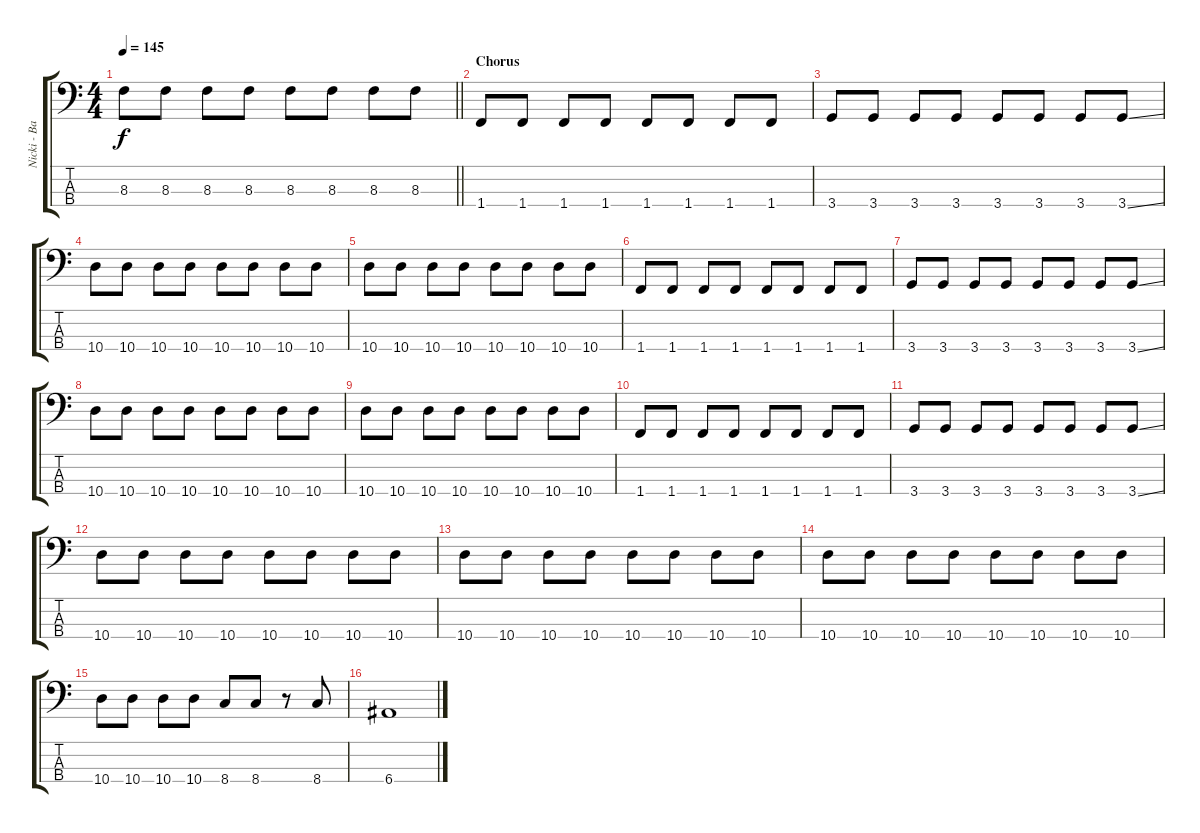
\track ("Nicki - Bass" "Nicki - Ba") {instrument electricbassfinger}
\staff {score tabs}
\tuning (G2 D2 A1 E1) {hide}
\ts (4 4)
\tempo 145
\clef f4
\barLineRight lightlight
\ks c
8.3.8{dy f} 8.3.8 8.3.8 8.3.8 8.3.8 8.3.8 8.3.8 8.3.8 |
\section ("" "Chorus")
1.4.8 1.4.8 1.4.8 1.4.8 1.4.8 1.4.8 1.4.8 1.4.8 |
3.4.8 3.4.8 3.4.8 3.4.8 3.4.8 3.4.8 3.4.8 3.4{ss}.8 |
10.4.8 10.4.8 10.4.8 10.4.8 10.4.8 10.4.8 10.4.8 10.4.8 |
10.4.8 10.4.8 10.4.8 10.4.8 10.4.8 10.4.8 10.4.8 10.4.8 |
1.4.8 1.4.8 1.4.8 1.4.8 1.4.8 1.4.8 1.4.8 1.4.8 |
3.4.8 3.4.8 3.4.8 3.4.8 3.4.8 3.4.8 3.4.8 3.4{ss}.8 |
10.4.8 10.4.8 10.4.8 10.4.8 10.4.8 10.4.8 10.4.8 10.4.8 |
10.4.8 10.4.8 10.4.8 10.4.8 10.4.8 10.4.8 10.4.8 10.4.8 |
1.4.8 1.4.8 1.4.8 1.4.8 1.4.8 1.4.8 1.4.8 1.4.8 |
3.4.8 3.4.8 3.4.8 3.4.8 3.4.8 3.4.8 3.4.8 3.4{ss}.8 |
10.4.8 10.4.8 10.4.8 10.4.8 10.4.8 10.4.8 10.4.8 10.4.8 |
10.4.8 10.4.8 10.4.8 10.4.8 10.4.8 10.4.8 10.4.8 10.4.8 |
10.4.8 10.4.8 10.4.8 10.4.8 10.4.8 10.4.8 10.4.8 10.4.8 |
10.4.8 10.4.8 10.4.8 10.4.8 8.4.8 8.4.8 r.8 8.4.8 |
6.4.1
